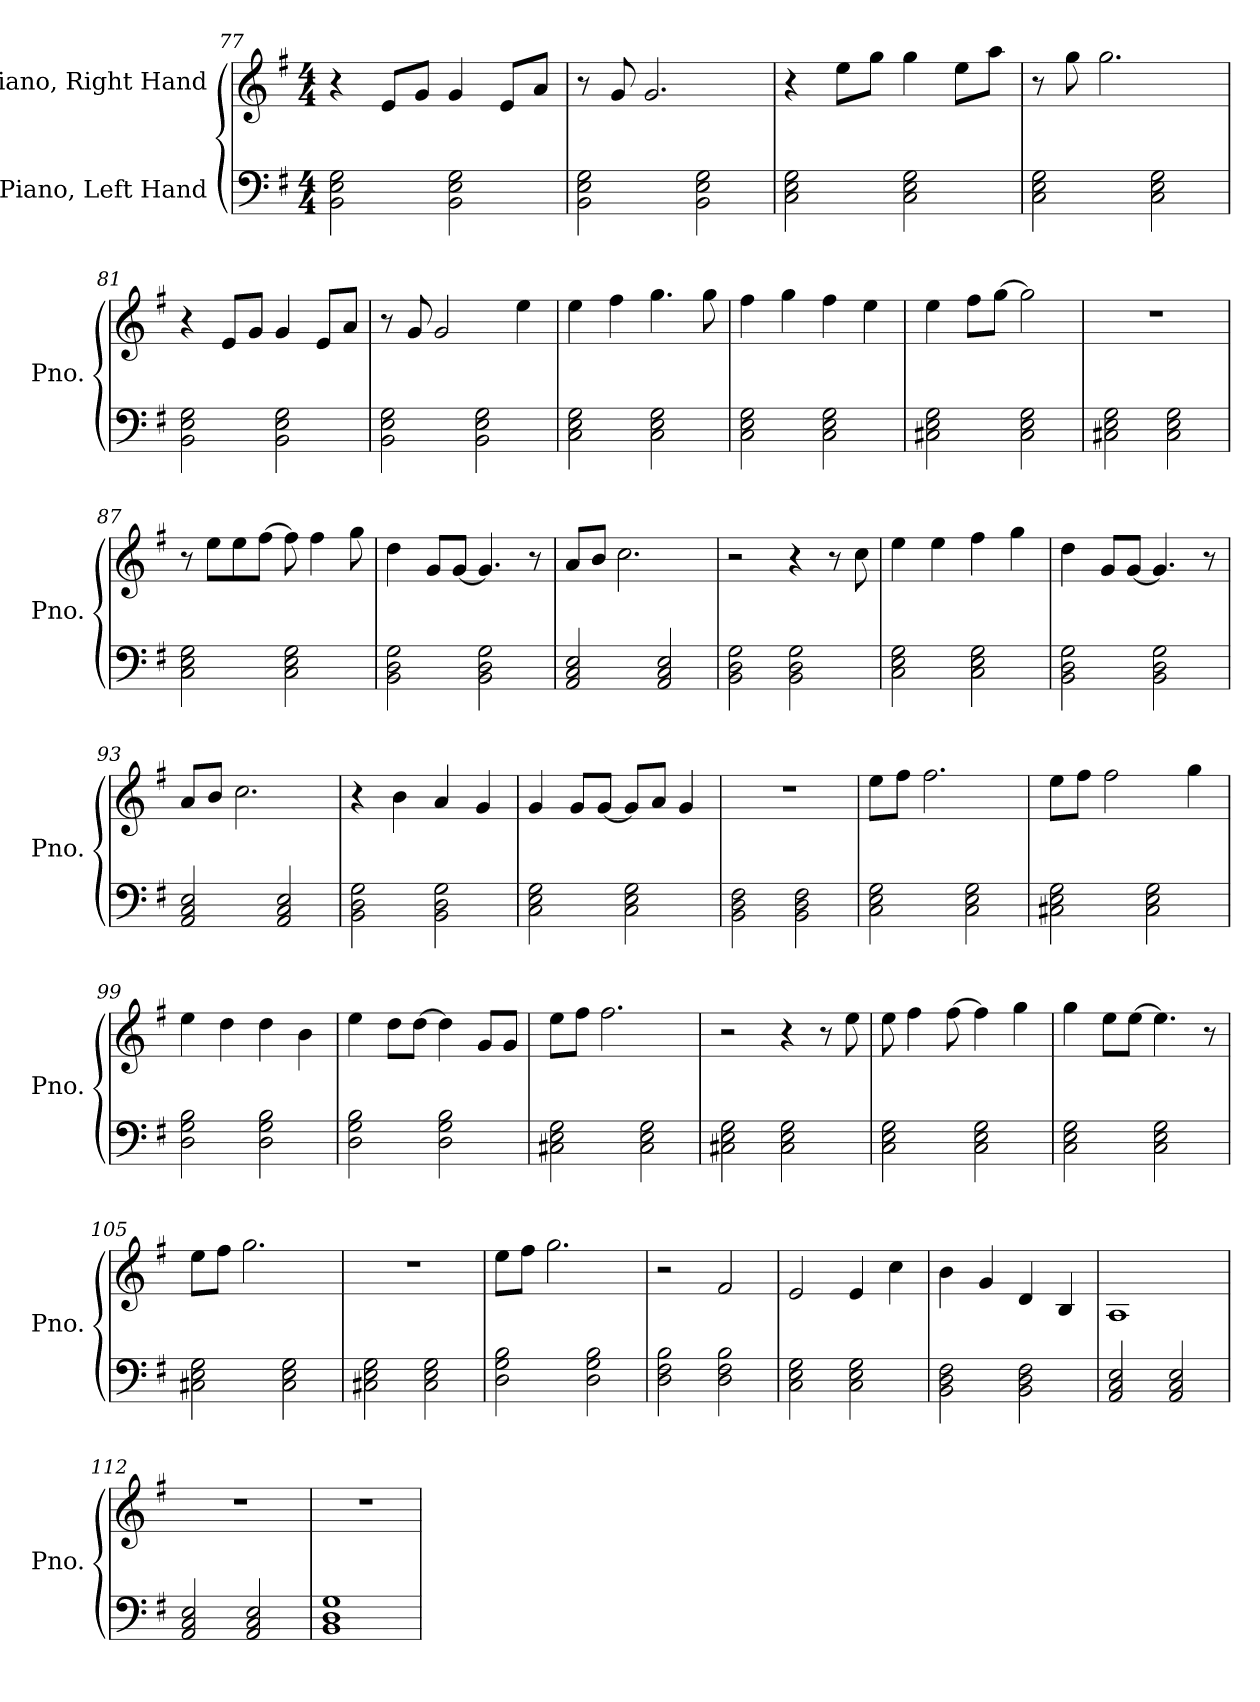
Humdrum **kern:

**kern	**kern
*part2	*part1
*staff2	*staff1
*I"Piano, Left Hand	*I"Piano, Right Hand
*I'Pno.	*I'Pno.
*clefF4	*clefG2
*k[f#]	*k[f#]
*M4/4	*M4/4
=77	=77
2BB\ 2E\ 2G\	4r
.	8e/L
.	8g/J
2BB\ 2E\ 2G\	4g/
.	8e/L
.	8a/J
=78	=78
2BB\ 2E\ 2G\	8r
.	8g/
.	2.g/
2BB\ 2E\ 2G\	.
=79	=79
2C\ 2E\ 2G\	4r
.	8ee\L
.	8gg\J
2C\ 2E\ 2G\	4gg\
.	8ee\L
.	8aa\J
=80	=80
2C\ 2E\ 2G\	8r
.	8gg\
.	2.gg\
2C\ 2E\ 2G\	.
!!LO:LB:g=z
=81	=81
2BB\ 2E\ 2G\	4r
.	8e/L
.	8g/J
2BB\ 2E\ 2G\	4g/
.	8e/L
.	8a/J
=82	=82
2BB\ 2E\ 2G\	8r
.	8g/
.	2g/
2BB\ 2E\ 2G\	.
.	4ee\
=83	=83
2C\ 2E\ 2G\	4ee\
.	4ff#\
2C\ 2E\ 2G\	4.gg\
.	8gg\
=84	=84
2C\ 2E\ 2G\	4ff#\
.	4gg\
2C\ 2E\ 2G\	4ff#\
.	4ee\
=85	=85
2C#X\ 2E\ 2G\	4ee\
.	8ff#\L
.	[8gg\J
2C#\ 2E\ 2G\	2gg\]
=86	=86
2C#X\ 2E\ 2G\	1r
2C#\ 2E\ 2G\	.
=87	=87
2C\ 2E\ 2G\	8r
.	8ee\L
.	8ee\
.	[8ff#\J
2C\ 2E\ 2G\	8ff#\]
.	4ff#\
.	8gg\
!!LO:PB:g=z
=88	=88
2BB\ 2D\ 2G\	4dd\
.	8g/L
.	[8g/J
2BB\ 2D\ 2G\	4.g/]
.	8r
=89	=89
2AA/ 2C/ 2E/	8a/L
.	8b/J
.	2.cc\
2AA/ 2C/ 2E/	.
=90	=90
2BB\ 2D\ 2G\	2r
2BB\ 2D\ 2G\	4r
.	8r
.	8cc\
=91	=91
2C\ 2E\ 2G\	4ee\
.	4ee\
2C\ 2E\ 2G\	4ff#\
.	4gg\
=92	=92
2BB\ 2D\ 2G\	4dd\
.	8g/L
.	[8g/J
2BB\ 2D\ 2G\	4.g/]
.	8r
=93	=93
2AA/ 2C/ 2E/	8a/L
.	8b/J
.	2.cc\
2AA/ 2C/ 2E/	.
=94	=94
2BB\ 2D\ 2G\	4r
.	4b\
2BB\ 2D\ 2G\	4a/
.	4g/
=95	=95
2C\ 2E\ 2G\	4g/
.	8g/L
.	[8g/J
2C\ 2E\ 2G\	8g/L]
.	8a/J
.	4g/
!!LO:LB:g=z
=96	=96
2BB\ 2D\ 2F#\	1r
2BB\ 2D\ 2F#\	.
=97	=97
2C\ 2E\ 2G\	8ee\L
.	8ff#\J
.	2.ff#\
2C\ 2E\ 2G\	.
=98	=98
2C#X\ 2E\ 2G\	8ee\L
.	8ff#\J
.	2ff#\
2C#\ 2E\ 2G\	.
.	4gg\
=99	=99
2D\ 2G\ 2B\	4ee\
.	4dd\
2D\ 2G\ 2B\	4dd\
.	4b\
=100	=100
2D\ 2G\ 2B\	4ee\
.	8dd\L
.	[8dd\J
2D\ 2G\ 2B\	4dd\]
.	8g/L
.	8g/J
=101	=101
2C#X\ 2E\ 2G\	8ee\L
.	8ff#\J
.	2.ff#\
2C#\ 2E\ 2G\	.
=102	=102
2C#X\ 2E\ 2G\	2r
2C#\ 2E\ 2G\	4r
.	8r
.	8ee\
=103	=103
2C\ 2E\ 2G\	8ee\
.	4ff#\
.	[8ff#\
2C\ 2E\ 2G\	4ff#\]
.	4gg\
!!LO:LB:g=z
=104	=104
2C\ 2E\ 2G\	4gg\
.	8ee\L
.	[8ee\J
2C\ 2E\ 2G\	4.ee\]
.	8r
=105	=105
2C#X\ 2E\ 2G\	8ee\L
.	8ff#\J
.	2.gg\
2C#\ 2E\ 2G\	.
=106	=106
2C#X\ 2E\ 2G\	1r
2C#\ 2E\ 2G\	.
=107	=107
2D\ 2G\ 2B\	8ee\L
.	8ff#\J
.	2.gg\
2D\ 2G\ 2B\	.
=108	=108
2D\ 2F#\ 2B\	2r
2D\ 2F#\ 2B\	2f#/
=109	=109
2C\ 2E\ 2G\	2e/
2C\ 2E\ 2G\	4e/
.	4cc\
=110	=110
2BB\ 2D\ 2F#\	4b\
.	4g/
2BB\ 2D\ 2F#\	4d/
.	4B/
=111	=111
2AA/ 2C/ 2E/	1A
2AA/ 2C/ 2E/	.
=112	=112
2AA/ 2C/ 2E/	1r
2AA/ 2C/ 2E/	.
=113	=113
1BB 1D 1G	1r
=	=
*-	*-
